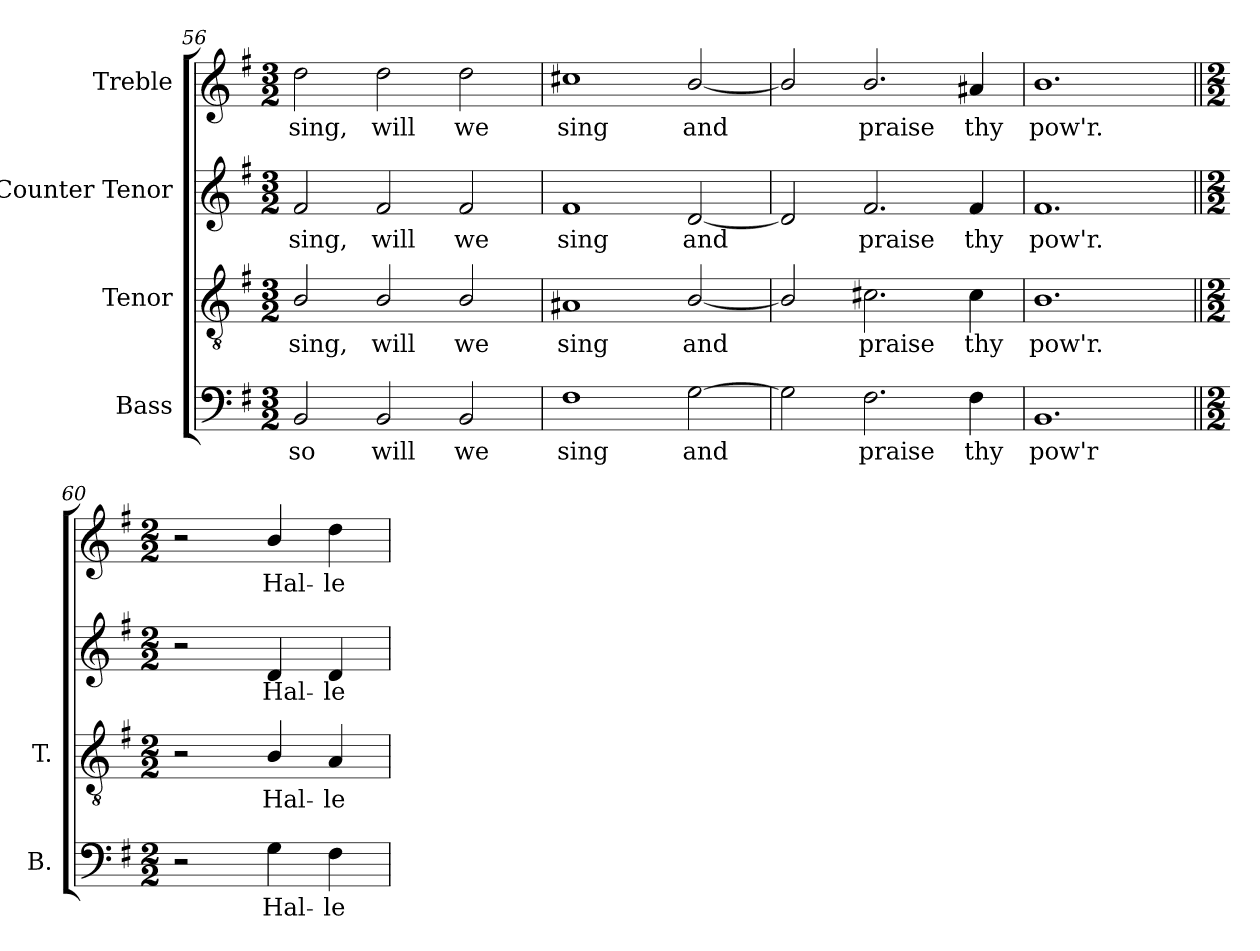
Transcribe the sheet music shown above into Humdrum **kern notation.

**kern	**text	**kern	**text	**kern	**text	**kern	**text
*part4	*part4	*part3	*part3	*part2	*part2	*part1	*part1
*staff4	*staff4	*staff3	*staff3	*staff2	*staff2	*staff1	*staff1
*I"Bass	*	*I"Tenor	*	*I"Counter Tenor	*	*I"Treble	*
*I'B.	*	*I'T.	*	*	*	*	*
*clefF4	*	*clefGv2	*	*clefG2	*	*clefG2	*
*	*	*ITrd7c12	*	*	*	*	*
*k[f#]	*	*k[f#]	*	*k[f#]	*	*k[f#]	*
*G:	*	*G:	*	*G:	*	*G:	*
*M3/2	*	*M3/2	*	*M3/2	*	*M3/2	*
=56	=56	=56	=56	=56	=56	=56	=56
!	!LO:LY:b:color=#000000	!	!	!	!	!	!
!	!	!	!LO:LY:b:color=#000000	!	!	!	!
!	!	!	!	!	!LO:LY:b:color=#000000	!	!
!	!	!	!	!	!	!	!LO:LY:b:color=#000000
2BBi/	so	2BBi/	sing,	2f#i/	sing,	2ddi\	sing,
!	!LO:LY:b:color=#000000	!	!	!	!	!	!
!	!	!	!LO:LY:b:color=#000000	!	!	!	!
!	!	!	!	!	!LO:LY:b:color=#000000	!	!
!	!	!	!	!	!	!	!LO:LY:b:color=#000000
2BBi/	will	2BBi/	will	2f#i/	will	2ddi\	will
!	!LO:LY:b:color=#000000	!	!	!	!	!	!
!	!	!	!LO:LY:b:color=#000000	!	!	!	!
!	!	!	!	!	!LO:LY:b:color=#000000	!	!
!	!	!	!	!	!	!	!LO:LY:b:color=#000000
2BBi/	we	2BBi/	we	2f#i/	we	2ddi\	we
=57	=57	=57	=57	=57	=57	=57	=57
!	!LO:LY:b:color=#000000	!	!	!	!	!	!
!	!	!	!LO:LY:b:color=#000000	!	!	!	!
!	!	!	!	!	!LO:LY:b:color=#000000	!	!
!	!	!	!	!	!	!	!LO:LY:b:color=#000000
1F#i	sing	1AA#Xi	sing	1f#i	sing	1cc#Xi	sing
!	!LO:LY:b:color=#000000	!	!	!	!	!	!
!	!	!	!LO:LY:b:color=#000000	!	!	!	!
!	!	!	!	!	!LO:LY:b:color=#000000	!	!
!	!	!	!	!	!	!	!LO:LY:b:color=#000000
[2Gi\	and	[2BBi/	and	[2di/	and	[2bi/	and
=58	=58	=58	=58	=58	=58	=58	=58
2Gi\]	.	2BBi/]	.	2di/]	.	2bi/]	.
!	!LO:LY:b:color=#000000	!	!	!	!	!	!
!	!	!	!LO:LY:b:color=#000000	!	!	!	!
!	!	!	!	!	!LO:LY:b:color=#000000	!	!
!	!	!	!	!	!	!	!LO:LY:b:color=#000000
2.F#i\	praise	2.C#Xi\	praise	2.f#i/	praise	2.bi/	praise
!	!LO:LY:b:color=#000000	!	!	!	!	!	!
!	!	!	!LO:LY:b:color=#000000	!	!	!	!
!	!	!	!	!	!LO:LY:b:color=#000000	!	!
!	!	!	!	!	!	!	!LO:LY:b:color=#000000
4F#i\	thy	4C#i\	thy	4f#i/	thy	4a#Xi/	thy
=59	=59	=59	=59	=59	=59	=59	=59
!	!LO:LY:b:color=#000000	!	!	!	!	!	!
!	!	!	!LO:LY:b:color=#000000	!	!	!	!
!	!	!	!	!	!LO:LY:b:color=#000000	!	!
!	!	!	!	!	!	!	!LO:LY:b:color=#000000
1.BBi	pow'r	1.BBi	pow'r.	1.f#i	pow'r.	1.bi	pow'r.
!!LO:LB:g=z
=60||	=60||	=60||	=60||	=60||	=60||	=60||	=60||
*M2/2	*	*M2/2	*	*M2/2	*	*M2/2	*
2r	.	2r	.	2r	.	2r	.
!	!LO:LY:b:color=#000000	!	!	!	!	!	!
!	!	!	!LO:LY:b:color=#000000	!	!	!	!
!	!	!	!	!	!LO:LY:b:color=#000000	!	!
!	!	!	!	!	!	!	!LO:LY:b:color=#000000
4Gi\	Hal-	4BBi/	Hal-	4di/	Hal-	4bi/	Hal-
!	!LO:LY:b:color=#000000	!	!	!	!	!	!
!	!	!	!LO:LY:b:color=#000000	!	!	!	!
!	!	!	!	!	!LO:LY:b:color=#000000	!	!
!	!	!	!	!	!	!	!LO:LY:b:color=#000000
4F#i\	-le-	4AAi/	-le-	4di/	-le-	4ddi\	-le-
=	=	=	=	=	=	=	=
*-	*-	*-	*-	*-	*-	*-	*-
